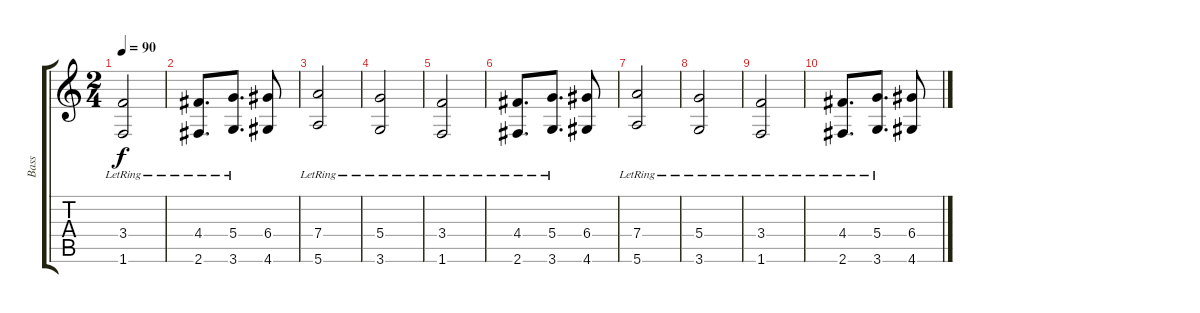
\track ("Bass" "Bass") {instrument electricbassfinger}
\staff {score tabs}
\tuning (E4 B3 G3 D3 A2 E2) {hide}
\ts (2 4)
\tempo 90
\clef g2
\ks c
(3.4{lr} 1.6).2{dy f} |
(4.4{lr} 2.6).8{d} (5.4{lr} 3.6).8{d} (6.4 4.6).8 |
(7.4{lr} 5.6).2 |
(5.4{lr} 3.6{lr}).2 |
(3.4{lr} 1.6).2 |
(4.4{lr} 2.6).8{d} (5.4{lr} 3.6).8{d} (6.4 4.6).8 |
(7.4{lr} 5.6).2 |
(5.4{lr} 3.6{lr}).2 |
(3.4{lr} 1.6).2 |
(4.4{lr} 2.6).8{d} (5.4{lr} 3.6).8{d} (6.4 4.6).8
